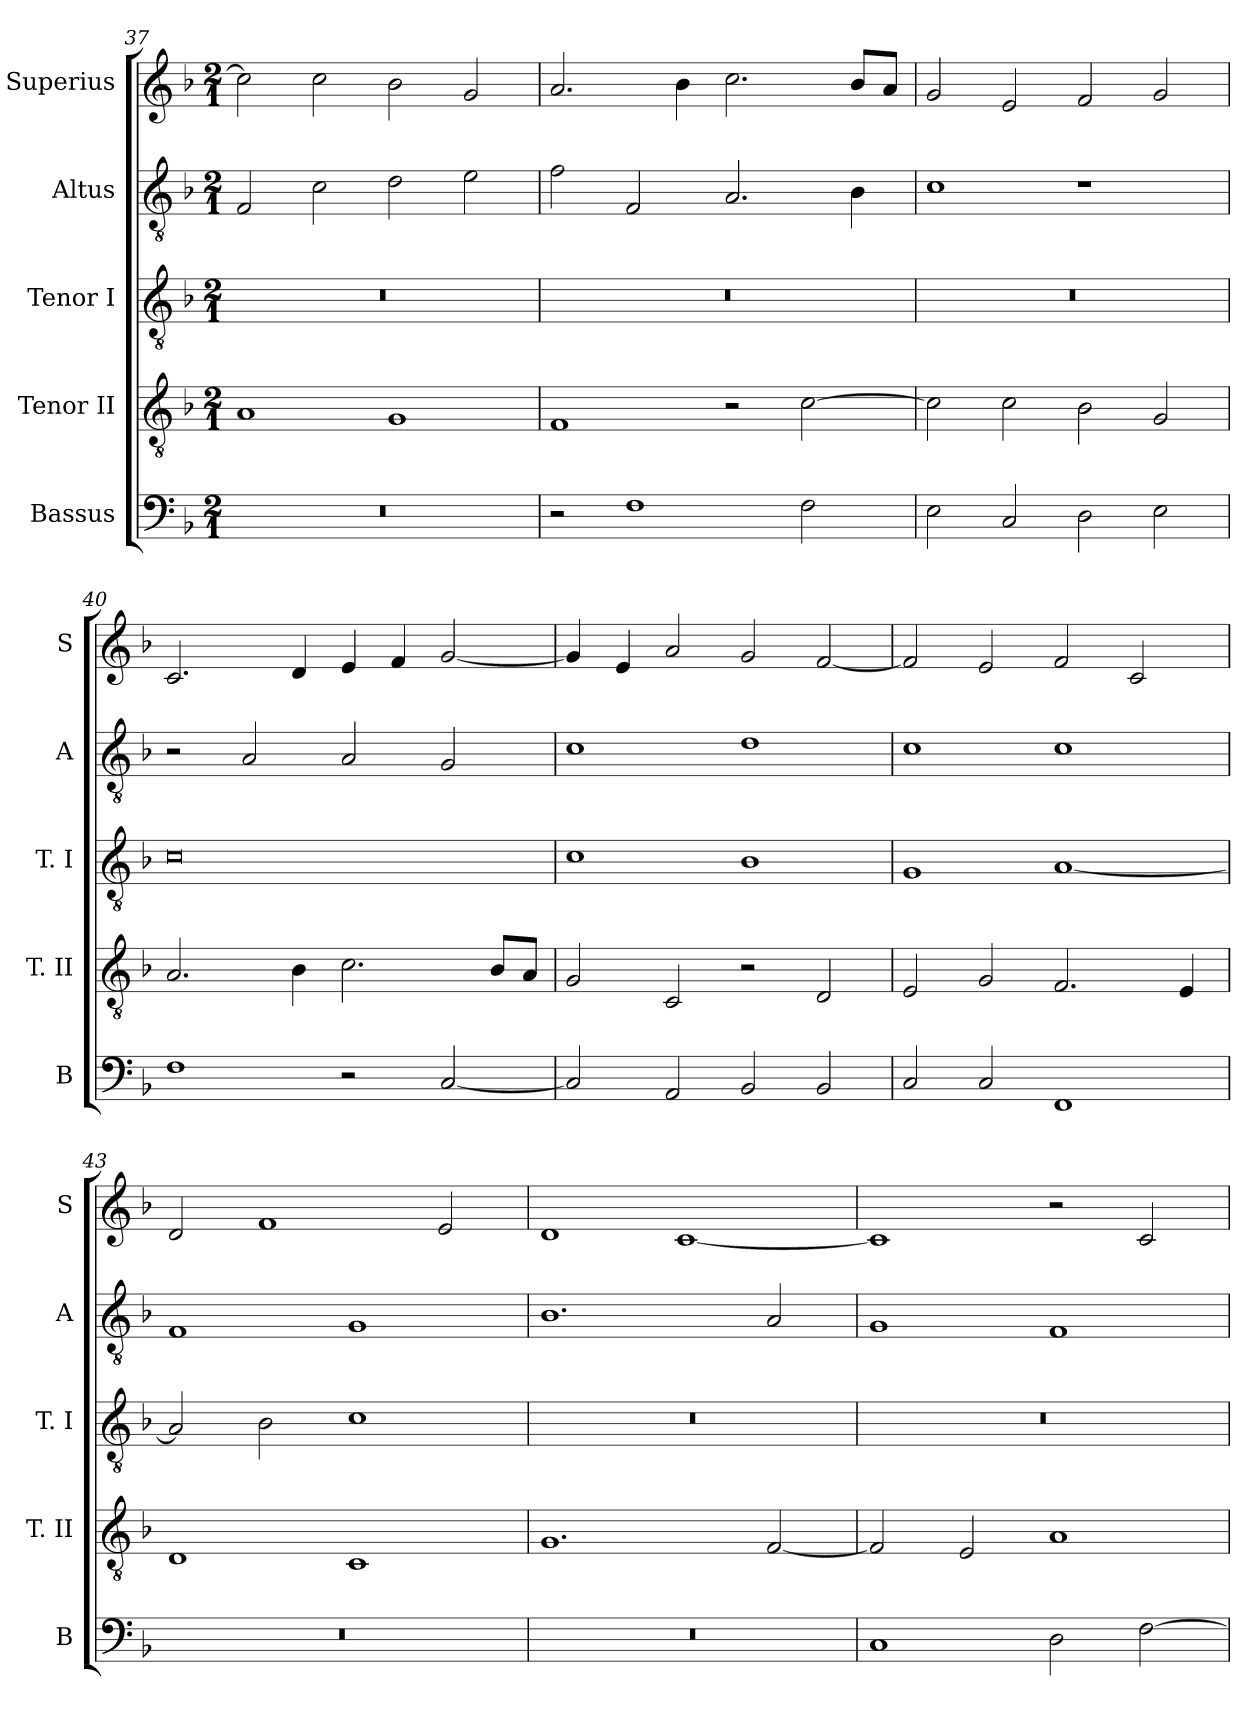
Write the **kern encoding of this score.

**kern	**kern	**kern	**kern	**kern
*part5	*part4	*part3	*part2	*part1
*staff5	*staff4	*staff3	*staff2	*staff1
*I"Bassus	*I"Tenor II	*I"Tenor I	*I"Altus	*I"Superius
*I'B	*I'T. II	*I'T. I	*I'A	*I'S
*clefF4	*clefGv2	*clefGv2	*clefGv2	*clefG2
*k[b-]	*k[b-]	*k[b-]	*k[b-]	*k[b-]
*F:	*F:	*F:	*F:	*F:
*M2/1	*M2/1	*M2/1	*M2/1	*M2/1
=37	=37	=37	=37	=37
0r	1A	0r	2F	2cc]
.	.	.	2c	2cc
.	1G	.	2d	2b-
.	.	.	2e	2g
=38	=38	=38	=38	=38
2r	1F	0r	2f	2.a
1F	.	.	2F	.
.	.	.	.	4b-
.	2r	.	2.A	2.cc
2F	[2c	.	.	.
.	.	.	4B-	8b-L
.	.	.	.	8aJ
=39	=39	=39	=39	=39
2E	2c]	0r	1c	2g
2C	2c	.	.	2e
2D	2B-	.	1r	2f
2E	2G	.	.	2g
=40	=40	=40	=40	=40
1F	2.A	0c	2r	2.c
.	.	.	2A	.
.	4B-	.	.	4d
2r	2.c	.	2A	4e
.	.	.	.	4f
[2C	.	.	2G	[2g
.	8B-L	.	.	.
.	8AJ	.	.	.
=41	=41	=41	=41	=41
2C]	2G	1c	1c	4g]
.	.	.	.	4e
2AA	2C	.	.	2a
2BB-	2r	1B-	1d	2g
2BB-	2D	.	.	[2f
=42	=42	=42	=42	=42
2C	2E	1G	1c	2f]
2C	2G	.	.	2e
1FF	2.F	[1A	1c	2f
.	.	.	.	2c
.	4E	.	.	.
=43	=43	=43	=43	=43
0r	1D	2A]	1F	2d
.	.	2B-	.	1f
.	1C	1c	1G	.
.	.	.	.	2e
=44	=44	=44	=44	=44
0r	1.G	0r	1.B-	1d
.	.	.	.	[1c
.	[2F	.	2A	.
=45	=45	=45	=45	=45
1C	2F]	0r	1G	1c]
.	2E	.	.	.
2D	1A	.	1F	2r
[2F	.	.	.	2c
=	=	=	=	=
*-	*-	*-	*-	*-
